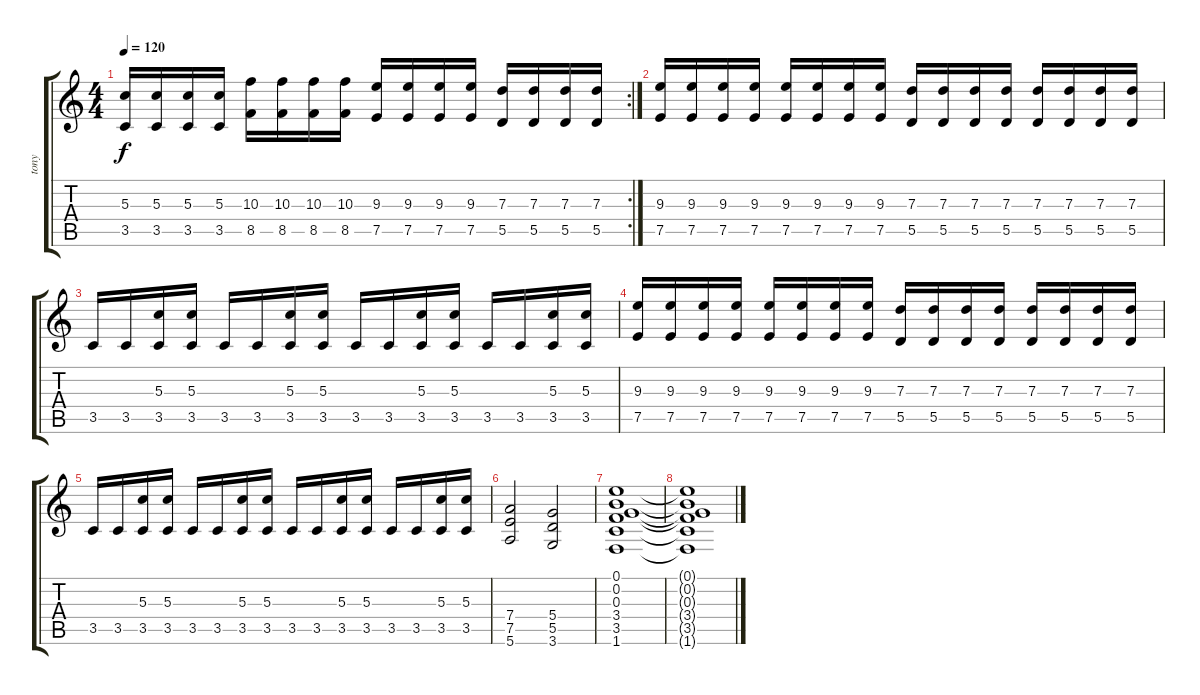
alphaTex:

\track ("tony" "tony") {instrument distortionguitar}
\staff {score tabs}
\tuning (E4 B3 G3 D3 A2 E2) {hide}
\rc 2
\ts (4 4)
\tempo 120
\clef g2
\ks c
(5.3 3.5).16{dy f} (5.3 3.5).16 (5.3 3.5).16 (5.3 3.5).16 (10.3 8.5).16 (10.3 8.5).16 (10.3 8.5).16 (10.3 8.5).16 (9.3 7.5).16 (9.3 7.5).16 (9.3 7.5).16 (9.3 7.5).16 (7.3 5.5).16 (7.3 5.5).16 (7.3 5.5).16 (7.3 5.5).16 |
(9.3 7.5).16 (9.3 7.5).16 (9.3 7.5).16 (9.3 7.5).16 (9.3 7.5).16 (9.3 7.5).16 (9.3 7.5).16 (9.3 7.5).16 (7.3 5.5).16 (7.3 5.5).16 (7.3 5.5).16 (7.3 5.5).16 (7.3 5.5).16 (7.3 5.5).16 (7.3 5.5).16 (7.3 5.5).16 |
3.5.16{instrument electricguitarmuted} 3.5.16 (5.3 3.5).16{instrument distortionguitar} (5.3 3.5).16 3.5.16{instrument electricguitarmuted} 3.5.16 (5.3 3.5).16{instrument distortionguitar} (5.3 3.5).16 3.5.16{instrument electricguitarmuted} 3.5.16 (5.3 3.5).16{instrument distortionguitar} (5.3 3.5).16 3.5.16{instrument electricguitarmuted} 3.5.16 (5.3 3.5).16{instrument distortionguitar} (5.3 3.5).16 |
(9.3 7.5).16 (9.3 7.5).16 (9.3 7.5).16 (9.3 7.5).16 (9.3 7.5).16 (9.3 7.5).16 (9.3 7.5).16 (9.3 7.5).16 (7.3 5.5).16 (7.3 5.5).16 (7.3 5.5).16 (7.3 5.5).16 (7.3 5.5).16 (7.3 5.5).16 (7.3 5.5).16 (7.3 5.5).16 |
3.5.16{instrument electricguitarmuted} 3.5.16 (5.3 3.5).16{instrument distortionguitar} (5.3 3.5).16 3.5.16{instrument electricguitarmuted} 3.5.16 (5.3 3.5).16{instrument distortionguitar} (5.3 3.5).16 3.5.16{instrument electricguitarmuted} 3.5.16 (5.3 3.5).16{instrument distortionguitar} (5.3 3.5).16 3.5.16{instrument electricguitarmuted} 3.5.16 (5.3 3.5).16{instrument distortionguitar} (5.3 3.5).16 |
(7.4 7.5 5.6).2 (5.4 5.5 3.6).2 |
(0.1 0.2 0.3 3.4 3.5 1.6).1 |
(0.1{t} 0.2{t} 0.3{t} 3.4{t} 3.5{t} 1.6{t}).1
